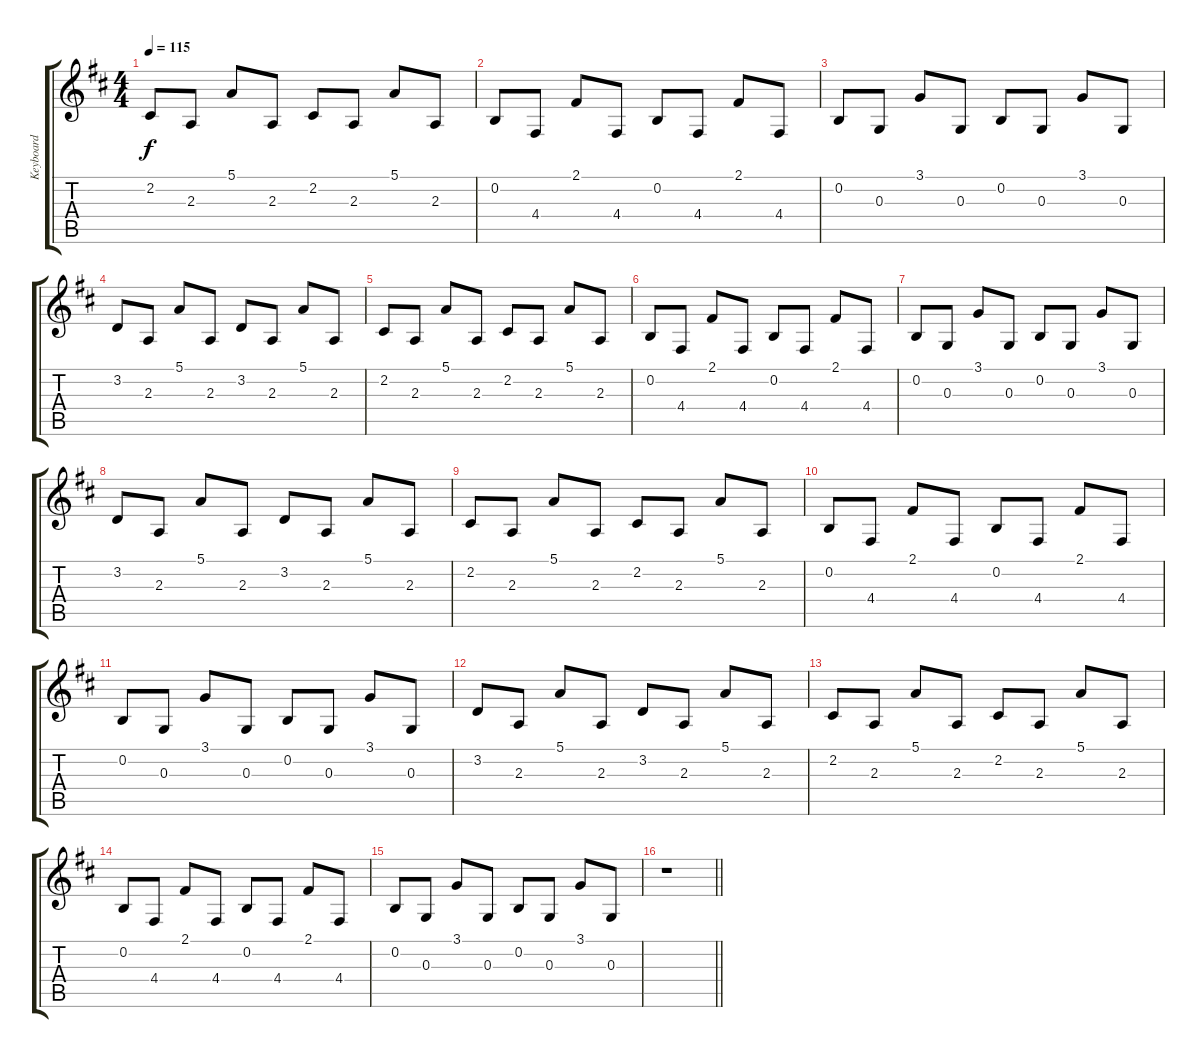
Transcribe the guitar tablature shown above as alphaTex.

\track ("Keyboard" "Keyboard") {instrument pad3polysynth}
\staff {score tabs}
\tuning (E4 B3 G3 D3 A2 E2) {hide}
\ts (4 4)
\tempo 115
\clef g2
\ks d
2.2.8{dy f} 2.3.8 5.1.8 2.3.8 2.2.8 2.3.8 5.1.8 2.3.8 |
0.2.8 4.4.8 2.1.8 4.4.8 0.2.8 4.4.8 2.1.8 4.4.8 |
0.2.8 0.3.8 3.1.8 0.3.8 0.2.8 0.3.8 3.1.8 0.3.8 |
3.2.8 2.3.8 5.1.8 2.3.8 3.2.8 2.3.8 5.1.8 2.3.8 |
2.2.8 2.3.8 5.1.8 2.3.8 2.2.8 2.3.8 5.1.8 2.3.8 |
0.2.8 4.4.8 2.1.8 4.4.8 0.2.8 4.4.8 2.1.8 4.4.8 |
0.2.8 0.3.8 3.1.8 0.3.8 0.2.8 0.3.8 3.1.8 0.3.8 |
3.2.8 2.3.8 5.1.8 2.3.8 3.2.8 2.3.8 5.1.8 2.3.8 |
2.2.8 2.3.8 5.1.8 2.3.8 2.2.8 2.3.8 5.1.8 2.3.8 |
0.2.8 4.4.8 2.1.8 4.4.8 0.2.8 4.4.8 2.1.8 4.4.8 |
0.2.8 0.3.8 3.1.8 0.3.8 0.2.8 0.3.8 3.1.8 0.3.8 |
3.2.8 2.3.8 5.1.8 2.3.8 3.2.8 2.3.8 5.1.8 2.3.8 |
2.2.8 2.3.8 5.1.8 2.3.8 2.2.8 2.3.8 5.1.8 2.3.8 |
0.2.8 4.4.8 2.1.8 4.4.8 0.2.8 4.4.8 2.1.8 4.4.8 |
0.2.8 0.3.8 3.1.8 0.3.8 0.2.8 0.3.8 3.1.8 0.3.8 |
\barLineRight lightlight
r.1
